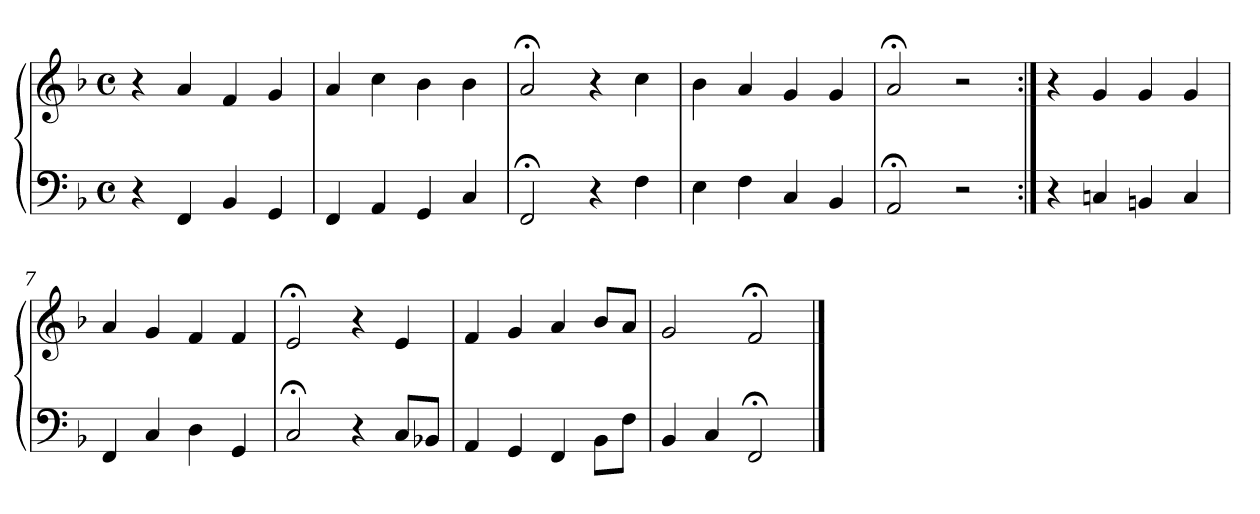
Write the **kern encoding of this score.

**kern	**kern
*part1	*part1
*staff2	*staff1
*clefF4	*clefG2
*k[b-]	*k[b-]
*M4/4	*M4/4
*met(c)	*met(c)
=1	=1
4r	4r
4FF	4a
4BB-	4f
4GG	4g
=2	=2
4FF	4a
4AA	4cc
4GG	4b-
4C	4b-
=3	=3
2FF;<	2a;<
4r	4r
4F	4cc
=4	=4
4E	4b-
4F	4a
4C	4g
4BB-	4g
=5	=5
2AA;<	2a;<
2r	2r
=6:|!	=6:|!
4r	4r
4Cn	4g
4BBn	4g
4C	4g
=7	=7
4FF	4a
4C	4g
4D	4f
4GG	4f
!!LO:LB:g=z
=8	=8
2C;<	2e;<
4r	4r
8CL	4e
8BB-XJ	.
=9	=9
4AA	4f
4GG	4g
4FF	4a
8BB-L	8b-L
8FJ	8aJ
=10	=10
4BB-	2g
4C	.
2FF;<	2f;<
==	==
*-	*-
